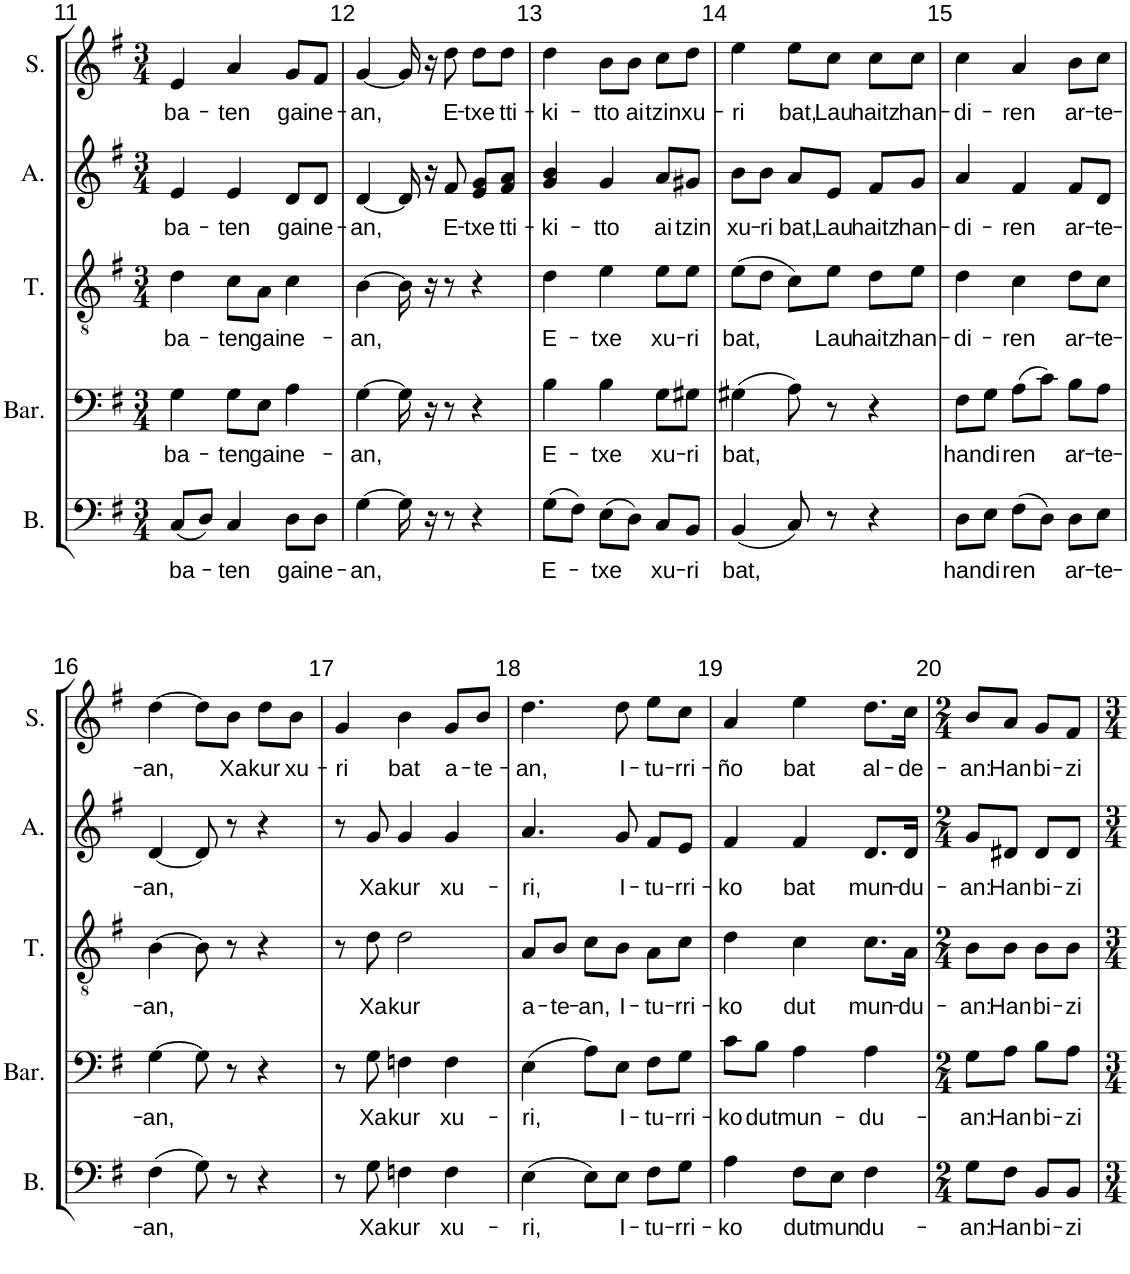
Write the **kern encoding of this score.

**kern	**text	**kern	**text	**kern	**text	**kern	**text	**kern	**text
*part5	*part5	*part4	*part4	*part3	*part3	*part2	*part2	*part1	*part1
*staff5	*staff5	*staff4	*staff4	*staff3	*staff3	*staff2	*staff2	*staff1	*staff1
*I"Basse	*	*I"Baryton	*	*I"Tenor	*	*I"Alto	*	*I"Soprano	*
*I'B.	*	*I'Bar.	*	*I'T.	*	*I'A.	*	*I'S.	*
!!LO:PB:g=z
*clefF4	*	*clefF4	*	*clefGv2	*	*clefG2	*	*clefG2	*
*k[f#]	*	*k[f#]	*	*k[f#]	*	*k[f#]	*	*k[f#]	*
*M3/4	*	*M3/4	*	*M3/4	*	*M3/4	*	*M3/4	*
=11	=11	=11	=11	=11	=11	=11	=11	=11	=11
!	!LO:LY:b	!	!LO:LY:b	!	!LO:LY:b	!	!LO:LY:b	!	!LO:LY:b
(8C/L	ba-	4G\	ba-	4d\	ba-	4e/	ba-	4e/	ba-
8D/J)	.	.	.	.	.	.	.	.	.
!	!LO:LY:b	!	!LO:LY:b	!	!LO:LY:b	!	!LO:LY:b	!	!LO:LY:b
4C/	-ten	8G\L	-ten	8c\L	-ten	4e/	-ten	4a/	-ten
!	!	!	!LO:LY:b	!	!LO:LY:b	!	!	!	!
.	.	8E\J	gai-	8A\J	gai-	.	.	.	.
!	!LO:LY:b	!	!LO:LY:b	!	!LO:LY:b	!	!LO:LY:b	!	!LO:LY:b
8D\L	gai-	4A\	-ne-	4c\	-ne-	8d/L	gai-	8g/L	gai-
!	!LO:LY:b	!	!	!	!	!	!LO:LY:b	!	!LO:LY:b
8D\J	-ne-	.	.	.	.	8d/J	-ne-	8f#/J	-ne-
=12	=12	=12	=12	=12	=12	=12	=12	=12	=12
!	!LO:LY:b	!	!LO:LY:b	!	!LO:LY:b	!	!LO:LY:b	!	!LO:LY:b
[4G\	-an,	[4G\	-an,	[4B\	-an,	[4d/	-an,	[4g/	-an,
16G\]	.	16G\]	.	16B\]	.	16d/]	.	16g/]	.
16r	.	16r	.	16r	.	16r	.	16r	.
!	!	!	!	!	!	!	!LO:LY:b	!	!LO:LY:b
8r	.	8r	.	8r	.	8f#/	E-	8dd\	E-
!	!	!	!	!	!	!	!LO:LY:b	!	!LO:LY:b
4r	.	4r	.	4r	.	8e/ 8g/L	-txe	8dd\L	-txe
!	!	!	!	!	!	!	!LO:LY:b	!	!LO:LY:b
.	.	.	.	.	.	8f#/ 8a/J	tti-	8dd\J	tti-
=13	=13	=13	=13	=13	=13	=13	=13	=13	=13
!	!LO:LY:b	!	!LO:LY:b	!	!LO:LY:b	!	!LO:LY:b	!	!LO:LY:b
(8G\L	E-	4B\	E-	4d\	E-	4g/ 4b/	-ki-	4dd\	-ki-
8F#\J)	.	.	.	.	.	.	.	.	.
!	!LO:LY:b	!	!LO:LY:b	!	!LO:LY:b	!	!LO:LY:b	!	!LO:LY:b
(8E\L	-txe	4B\	-txe	4e\	-txe	4g/	-tto	8b\L	-tto
!	!	!	!	!	!	!	!	!	!LO:LY:b
8D\J)	.	.	.	.	.	.	.	8b\J	ai-
!	!LO:LY:b	!	!LO:LY:b	!	!LO:LY:b	!	!LO:LY:b	!	!LO:LY:b
8C/L	xu-	8G\L	xu-	8e\L	xu-	8a/L	ai-	8cc\L	-tzin
!	!LO:LY:b	!	!LO:LY:b	!	!LO:LY:b	!	!LO:LY:b	!	!LO:LY:b
8BB/J	-ri	8G#X\J	-ri	8e\J	-ri	8g#X/J	-tzin	8dd\J	xu-
=14	=14	=14	=14	=14	=14	=14	=14	=14	=14
!	!LO:LY:b	!	!LO:LY:b	!	!LO:LY:b	!	!LO:LY:b	!	!LO:LY:b
(4BB/	bat,	(4G#X\	bat,	(8e\L	bat,	8b\L	xu-	4ee\	-ri
!	!	!	!	!	!	!	!LO:LY:b	!	!
.	.	.	.	8d\J	.	8b\J	-ri	.	.
!	!	!	!	!	!	!	!LO:LY:b	!	!LO:LY:b
8C/)	.	8A\)	.	8c\L)	.	8a/L	bat,	8ee\L	bat,
!	!	!	!	!	!LO:LY:b	!	!LO:LY:b	!	!LO:LY:b
8r	.	8r	.	8e\J	Lau	8e/J	Lau	8cc\J	Lau
!	!	!	!	!	!LO:LY:b	!	!LO:LY:b	!	!LO:LY:b
4r	.	4r	.	8d\L	haitz	8f#/L	haitz	8cc\L	haitz
!	!	!	!	!	!LO:LY:b	!	!LO:LY:b	!	!LO:LY:b
.	.	.	.	8e\J	han-	8g/J	han-	8cc\J	han-
=15	=15	=15	=15	=15	=15	=15	=15	=15	=15
!	!LO:LY:b	!	!LO:LY:b	!	!LO:LY:b	!	!LO:LY:b	!	!LO:LY:b
8D\L	han-	8F#\L	han-	4d\	-di-	4a/	-di-	4cc\	-di-
!	!LO:LY:b	!	!LO:LY:b	!	!	!	!	!	!
8E\J	-di-	8G\J	-di-	.	.	.	.	.	.
!	!LO:LY:b	!	!LO:LY:b	!	!LO:LY:b	!	!LO:LY:b	!	!LO:LY:b
(8F#\L	-ren	(8A\L	-ren	4c\	-ren	4f#/	-ren	4a/	-ren
8D\J)	.	8c\J)	.	.	.	.	.	.	.
!	!LO:LY:b	!	!LO:LY:b	!	!LO:LY:b	!	!LO:LY:b	!	!LO:LY:b
8D\L	ar-	8B\L	ar-	8d\L	ar-	8f#/L	ar-	8b\L	ar-
!	!LO:LY:b	!	!LO:LY:b	!	!LO:LY:b	!	!LO:LY:b	!	!LO:LY:b
8E\J	-te-	8A\J	-te-	8c\J	-te-	8d/J	-te-	8cc\J	-te-
!!LO:LB:g=z
=16	=16	=16	=16	=16	=16	=16	=16	=16	=16
!	!LO:LY:b	!	!LO:LY:b	!	!LO:LY:b	!	!LO:LY:b	!	!LO:LY:b
(4F#\	-an,	[4G\	-an,	[4B\	-an,	[4d/	-an,	[4dd\	-an,
8G\)	.	8G\]	.	8B\]	.	8d/]	.	8dd\L]	.
!	!	!	!	!	!	!	!	!	!LO:LY:b
8r	.	8r	.	8r	.	8r	.	8b\J	Xa-
!	!	!	!	!	!	!	!	!	!LO:LY:b
4r	.	4r	.	4r	.	4r	.	8dd\L	-kur
!	!	!	!	!	!	!	!	!	!LO:LY:b
.	.	.	.	.	.	.	.	8b\J	xu-
=17	=17	=17	=17	=17	=17	=17	=17	=17	=17
!	!	!	!	!	!	!	!	!	!LO:LY:b
8r	.	8r	.	8r	.	8r	.	4g/	-ri
!	!LO:LY:b	!	!LO:LY:b	!	!LO:LY:b	!	!LO:LY:b	!	!
8G\	Xa-	8G\	Xa-	8d\	Xa-	8g/	Xa-	.	.
!	!LO:LY:b	!	!LO:LY:b	!	!LO:LY:b	!	!LO:LY:b	!	!LO:LY:b
4Fn\	-kur	4Fn\	-kur	2d\	-kur	4g/	-kur	4b\	bat
!	!LO:LY:b	!	!LO:LY:b	!	!	!	!LO:LY:b	!	!LO:LY:b
4F\	xu-	4F\	xu-	.	.	4g/	xu-	8g/L	a-
!	!	!	!	!	!	!	!	!	!LO:LY:b
.	.	.	.	.	.	.	.	8b/J	-te-
=18	=18	=18	=18	=18	=18	=18	=18	=18	=18
!	!LO:LY:b	!	!LO:LY:b	!	!LO:LY:b	!	!LO:LY:b	!	!LO:LY:b
(4E\	-ri,	(4E\	-ri,	8A/L	a-	4.a/	-ri,	4.dd\	-an,
!	!	!	!	!	!LO:LY:b	!	!	!	!
.	.	.	.	8B/J	-te-	.	.	.	.
!	!	!	!	!	!LO:LY:b	!	!	!	!
8E\L)	.	8A\L)	.	8c\L	-an,	.	.	.	.
!	!LO:LY:b	!	!LO:LY:b	!	!LO:LY:b	!	!LO:LY:b	!	!LO:LY:b
8E\J	I-	8E\J	I-	8B\J	I-	8g/	I-	8dd\	I-
!	!LO:LY:b	!	!LO:LY:b	!	!LO:LY:b	!	!LO:LY:b	!	!LO:LY:b
8F#\L	-tu-	8F#\L	-tu-	8A\L	-tu-	8f#/L	-tu-	8ee\L	-tu-
!	!LO:LY:b	!	!LO:LY:b	!	!LO:LY:b	!	!LO:LY:b	!	!LO:LY:b
8G\J	-rri-	8G\J	-rri-	8c\J	-rri-	8e/J	-rri-	8cc\J	-rri-
=19	=19	=19	=19	=19	=19	=19	=19	=19	=19
!	!LO:LY:b	!	!LO:LY:b	!	!LO:LY:b	!	!LO:LY:b	!	!LO:LY:b
4A\	-ko	8c\L	-ko	4d\	-ko	4f#/	-ko	4a/	-ño
!	!	!	!LO:LY:b	!	!	!	!	!	!
.	.	8B\J	dut	.	.	.	.	.	.
!	!LO:LY:b	!	!LO:LY:b	!	!LO:LY:b	!	!LO:LY:b	!	!LO:LY:b
8F#\L	dut	4A\	mun-	4c\	dut	4f#/	bat	4ee\	bat
!	!LO:LY:b	!	!	!	!	!	!	!	!
8E\J	mun-	.	.	.	.	.	.	.	.
!	!LO:LY:b	!	!LO:LY:b	!	!LO:LY:b	!	!LO:LY:b	!	!LO:LY:b
4F#\	-du-	4A\	-du-	8.c\L	mun-	8.d/L	mun-	8.dd\L	al-
!	!	!	!	!	!LO:LY:b	!	!LO:LY:b	!	!LO:LY:b
.	.	.	.	16A\Jk	-du-	16d/Jk	-du-	16cc\Jk	-de-
=20	=20	=20	=20	=20	=20	=20	=20	=20	=20
*M2/4	*	*M2/4	*	*M2/4	*	*M2/4	*	*M2/4	*
!	!LO:LY:b	!	!LO:LY:b	!	!LO:LY:b	!	!LO:LY:b	!	!LO:LY:b
8G\L	-an:	8G\L	-an:	8B\L	-an:	8g/L	-an:	8b/L	-an:
!	!LO:LY:b	!	!LO:LY:b	!	!LO:LY:b	!	!LO:LY:b	!	!LO:LY:b
8F#\J	Han	8A\J	Han	8B\J	Han	8d#X/J	Han	8a/J	Han
!	!LO:LY:b	!	!LO:LY:b	!	!LO:LY:b	!	!LO:LY:b	!	!LO:LY:b
8BB/L	bi-	8B\L	bi-	8B\L	bi-	8d#/L	bi-	8g/L	bi-
!	!LO:LY:b	!	!LO:LY:b	!	!LO:LY:b	!	!LO:LY:b	!	!LO:LY:b
8BB/J	-zi	8A\J	-zi	8B\J	-zi	8d#/J	-zi	8f#/J	-zi
=	=	=	=	=	=	=	=	=	=
*-	*-	*-	*-	*-	*-	*-	*-	*-	*-
